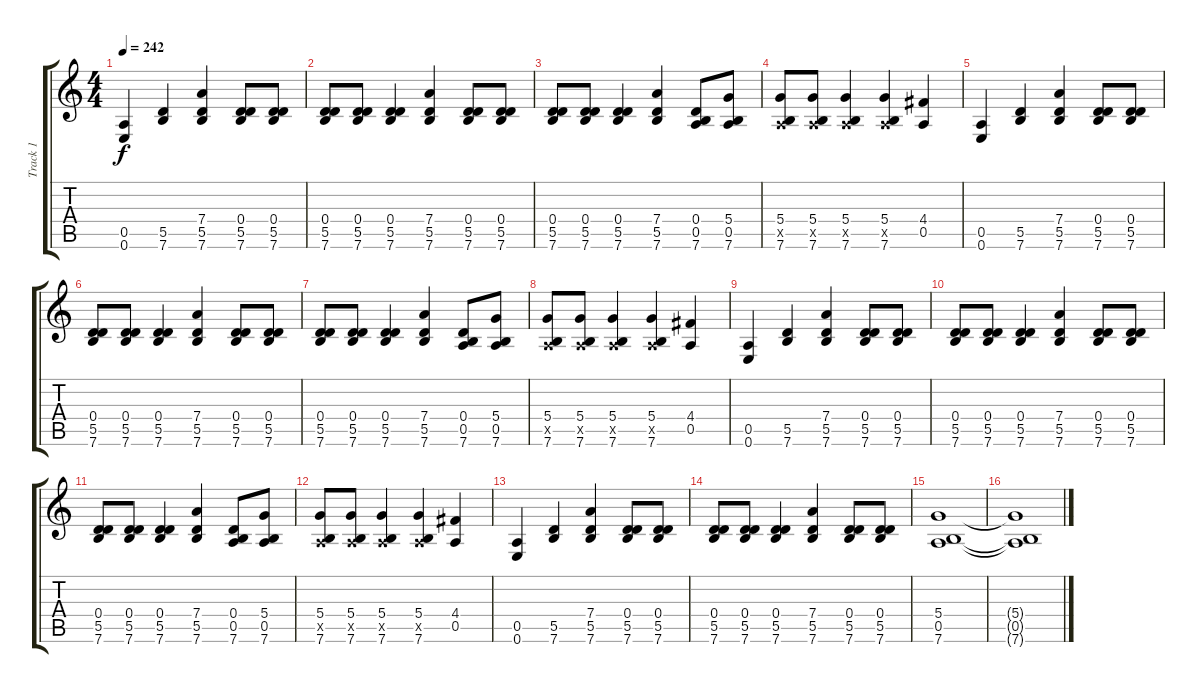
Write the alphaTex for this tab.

\track ("Track 1" "Track 1") {instrument overdrivenguitar}
\staff {score tabs}
\tuning (E4 B3 G3 D3 A2 E2) {hide}
\ts (4 4)
\tempo 242
\clef g2
\ks c
(0.5 0.6).4{dy f} (5.5 7.6).4 (7.4 5.5 7.6).4 (0.4 5.5 7.6).8 (0.4 5.5 7.6).8 |
(0.4 5.5 7.6).8 (0.4 5.5 7.6).8 (0.4 5.5 7.6).4 (7.4 5.5 7.6).4 (0.4 5.5 7.6).8 (0.4 5.5 7.6).8 |
(0.4 5.5 7.6).8 (0.4 5.5 7.6).8 (0.4 5.5 7.6).4 (7.4 5.5 7.6).4 (0.4 0.5 7.6).8 (5.4 0.5 7.6).8 |
(5.4 0.5{x} 7.6).8 (5.4 0.5{x} 7.6).8 (5.4 0.5{x} 7.6).4 (5.4 0.5{x} 7.6).4 (4.4 0.5).4 |
(0.5 0.6).4 (5.5 7.6).4 (7.4 5.5 7.6).4 (0.4 5.5 7.6).8 (0.4 5.5 7.6).8 |
(0.4 5.5 7.6).8 (0.4 5.5 7.6).8 (0.4 5.5 7.6).4 (7.4 5.5 7.6).4 (0.4 5.5 7.6).8 (0.4 5.5 7.6).8 |
(0.4 5.5 7.6).8 (0.4 5.5 7.6).8 (0.4 5.5 7.6).4 (7.4 5.5 7.6).4 (0.4 0.5 7.6).8 (5.4 0.5 7.6).8 |
(5.4 0.5{x} 7.6).8 (5.4 0.5{x} 7.6).8 (5.4 0.5{x} 7.6).4 (5.4 0.5{x} 7.6).4 (4.4 0.5).4 |
(0.5 0.6).4 (5.5 7.6).4 (7.4 5.5 7.6).4 (0.4 5.5 7.6).8 (0.4 5.5 7.6).8 |
(0.4 5.5 7.6).8 (0.4 5.5 7.6).8 (0.4 5.5 7.6).4 (7.4 5.5 7.6).4 (0.4 5.5 7.6).8 (0.4 5.5 7.6).8 |
(0.4 5.5 7.6).8 (0.4 5.5 7.6).8 (0.4 5.5 7.6).4 (7.4 5.5 7.6).4 (0.4 0.5 7.6).8 (5.4 0.5 7.6).8 |
(5.4 0.5{x} 7.6).8 (5.4 0.5{x} 7.6).8 (5.4 0.5{x} 7.6).4 (5.4 0.5{x} 7.6).4 (4.4 0.5).4 |
(0.5 0.6).4 (5.5 7.6).4 (7.4 5.5 7.6).4 (0.4 5.5 7.6).8 (0.4 5.5 7.6).8 |
(0.4 5.5 7.6).8 (0.4 5.5 7.6).8 (0.4 5.5 7.6).4 (7.4 5.5 7.6).4 (0.4 5.5 7.6).8 (0.4 5.5 7.6).8 |
(5.4 0.5 7.6).1 |
(5.4{t} 0.5{t} 7.6{t}).1
